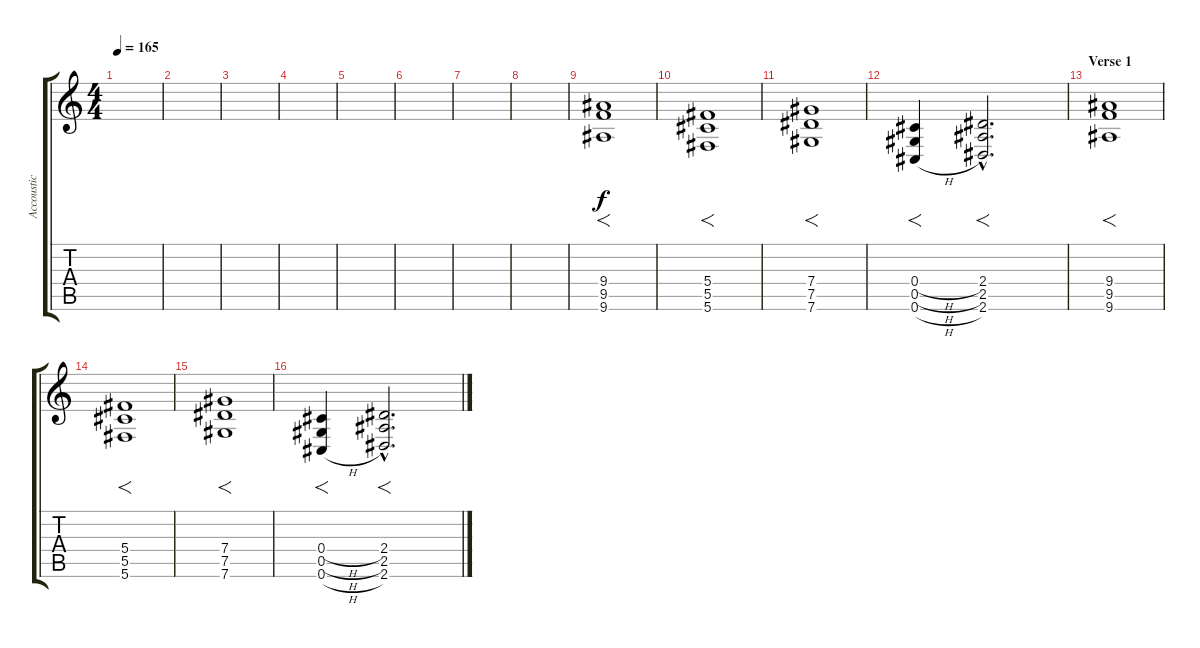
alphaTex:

\track ("Accoustic Reversed Effect" "Accoustic ") {instrument acousticguitarnylon}
\staff {score tabs}
\tuning (Eb4 Bb3 Ab3 Db3 Ab2 Db2) {hide}
\ts (4 4)
\tempo 165
\clef g2
\ks c
|
|
|
|
|
|
|
|
(9.4 9.5 9.6).1{f} |
(5.4 5.5 5.6).1{f} |
(7.4 7.5 7.6).1{f} |
(0.4{h} 0.5{h} 0.6{h}).4{f} (2.4{hac} 2.5{hac} 2.6{hac}).2{f d} |
\section ("" "Verse 1")
(9.4 9.5 9.6).1{f} |
(5.4 5.5 5.6).1{f} |
(7.4 7.5 7.6).1{f} |
(0.4{h} 0.5{h} 0.6{h}).4{f} (2.4{hac} 2.5{hac} 2.6{hac}).2{f d}
